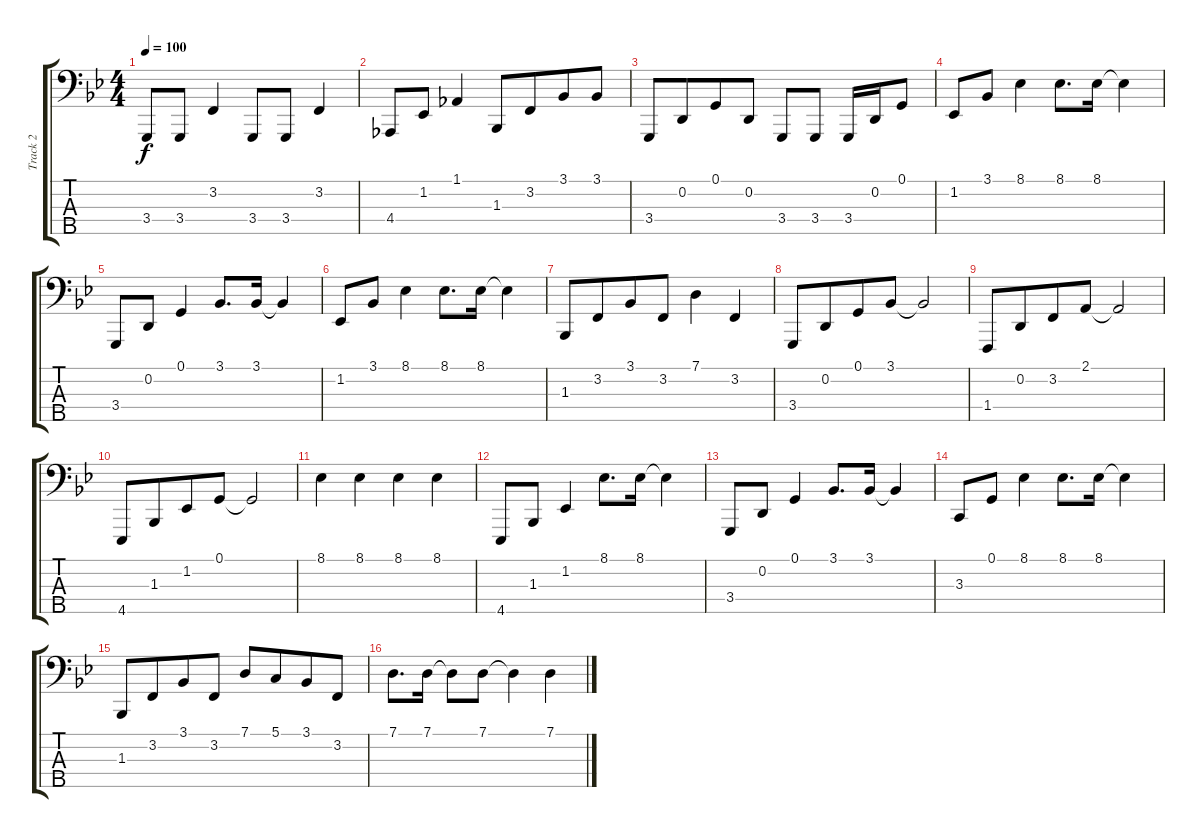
\track ("Track 2" "Track 2") {instrument acousticgrandpiano}
\staff {score tabs}
\tuning (G2 D2 A1 E1 B0) {hide}
\ts (4 4)
\tempo 100
\clef f4
\ks bb
3.4.8{dy f} 3.4.8 3.2.4 3.4.8 3.4.8 3.2.4 |
4.4.8 1.2.8 1.1.4 1.3.8 3.2.8{beam merge} 3.1.8 3.1.8 |
3.4.8 0.2.8{beam merge} 0.1.8 0.2.8 3.4.8 3.4.8 3.4.16 0.2.16 0.1.8 |
1.2.8 3.1.8 8.1.4 8.1.8{d} 8.1.16 8.1{t}.4 |
3.4.8 0.2.8 0.1.4 3.1.8{d} 3.1.16 3.1{t}.4 |
1.2.8 3.1.8 8.1.4 8.1.8{d} 8.1.16 8.1{t}.4 |
1.3.8 3.2.8{beam merge} 3.1.8 3.2.8 7.1.4 3.2.4 |
3.4.8 0.2.8{beam merge} 0.1.8 3.1.8 3.1{t}.2 |
1.4.8 0.2.8{beam merge} 3.2.8 2.1.8 2.1{t}.2 |
4.5.8 1.3.8{beam merge} 1.2.8 0.1.8 0.1{t}.2 |
8.1.4 8.1.4 8.1.4 8.1.4 |
4.5.8 1.3.8 1.2.4 8.1.8{d} 8.1.16 8.1{t}.4 |
3.4.8 0.2.8 0.1.4 3.1.8{d} 3.1.16 3.1{t}.4 |
3.3.8 0.1.8 8.1.4 8.1.8{d} 8.1.16 8.1{t}.4 |
1.3.8 3.2.8{beam merge} 3.1.8 3.2.8 7.1.8 5.1.8{beam merge} 3.1.8 3.2.8 |
7.1.8{d} 7.1.16 7.1{t}.8 7.1.8 7.1{t}.4 7.1.4
